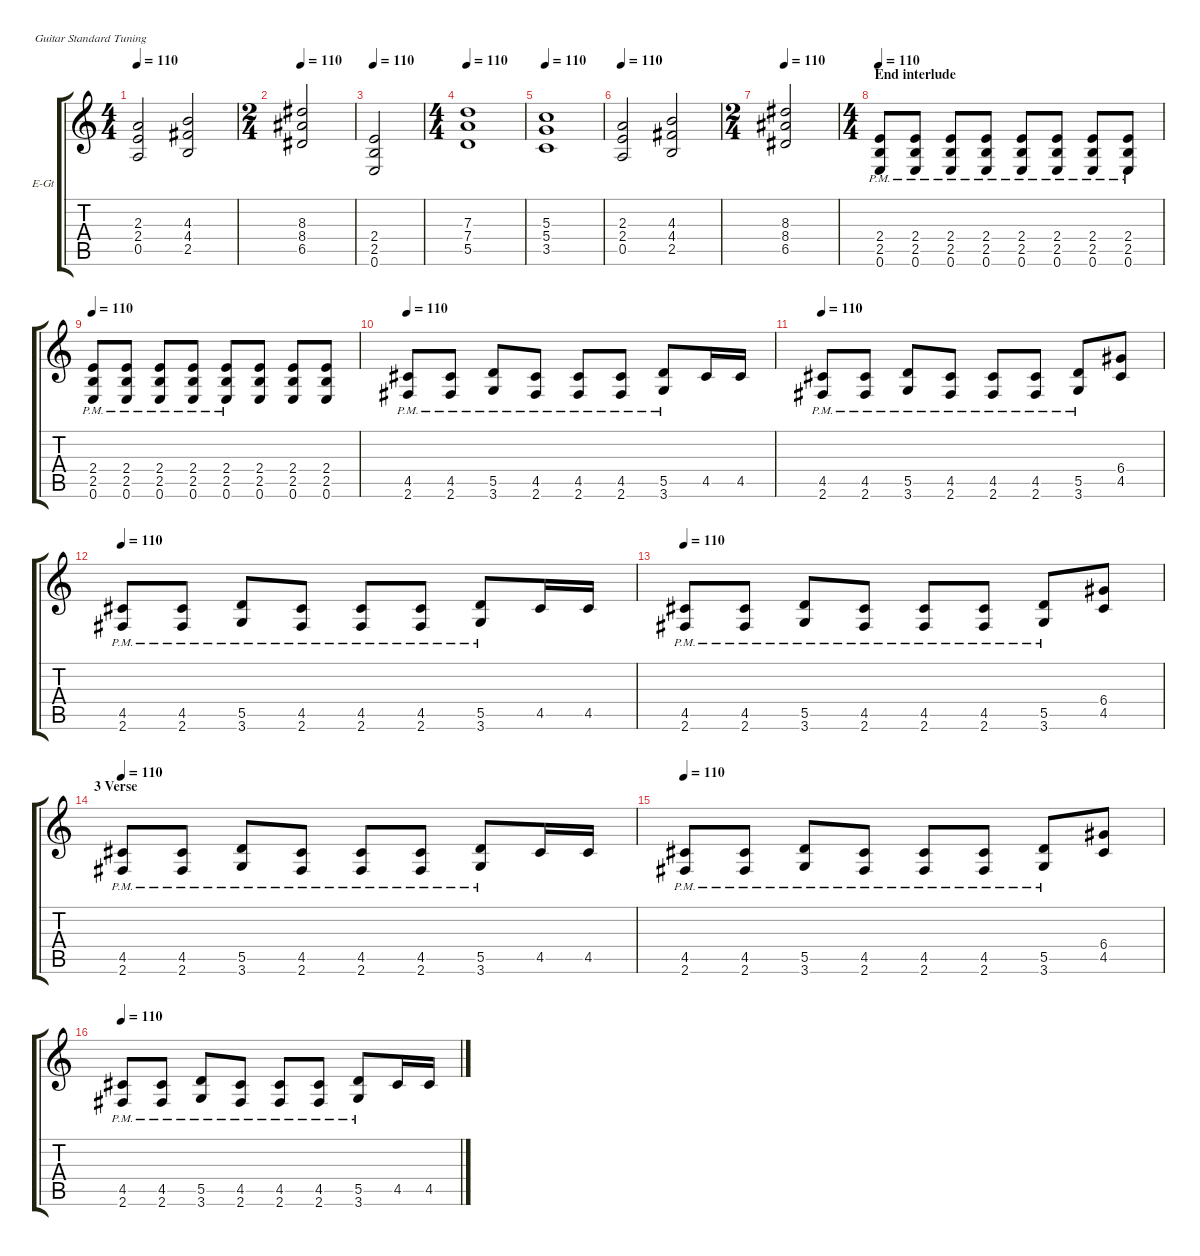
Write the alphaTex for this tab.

\hideDynamics
\bracketExtendMode groupsimilarinstruments
\firstSystemTrackNameOrientation horizontal
\otherSystemsTrackNameOrientation horizontal
\track ("James Hetfield" "E-Gt") {multiBarRest instrument distortionguitar}
\staff {score tabs}
\tuning (E4 B3 G3 D3 A2 E2)
\ts (4 4)
\tempo 110
\clef g2
\ks c
(2.3 2.4 0.5).2{dy f} (4.3 4.4 2.5).2 |
\ts (2 4)
\tempo 110
(8.3 8.4 6.5).2 |
\tempo 110
(2.4 2.5 0.6).2 |
\ts (4 4)
\tempo 110
(7.3 7.4 5.5).1 |
\tempo 110
(5.3 5.4 3.5).1 |
\tempo 110
(2.3 2.4 0.5).2 (4.3 4.4 2.5).2 |
\ts (2 4)
\tempo 110
(8.3 8.4 6.5).2 |
\ts (4 4)
\section ("" "End interlude")
\tempo 110
(2.4{pm} 2.5{pm} 0.6{pm}).8{dy fff} (2.4{pm} 2.5{pm} 0.6{pm}).8 (2.4{pm} 2.5{pm} 0.6{pm}).8 (2.4{pm} 2.5{pm} 0.6{pm}).8 (2.4{pm} 2.5{pm} 0.6{pm}).8 (2.4{pm} 2.5{pm} 0.6{pm}).8 (2.4{pm} 2.5{pm} 0.6{pm}).8 (2.4{pm} 2.5{pm} 0.6{pm}).8 |
\tempo 110
(2.4{pm} 2.5{pm} 0.6{pm}).8 (2.4{pm} 2.5{pm} 0.6{pm}).8 (2.4{pm} 2.5{pm} 0.6{pm}).8 (2.4{pm} 2.5{pm} 0.6{pm}).8 (2.4{pm} 2.5{pm} 0.6{pm}).8 (2.4 2.5 0.6).8 (2.4 2.5 0.6).8 (2.4 2.5 0.6).8 |
\tempo 110
(4.5{pm} 2.6{pm}).8 (4.5{pm} 2.6{pm}).8 (5.5{pm} 3.6{pm}).8{dy f} (4.5{pm} 2.6{pm}).8{dy fff} (4.5{pm} 2.6{pm}).8 (4.5{pm} 2.6{pm}).8 (5.5{pm} 3.6{pm}).8{dy f} 4.5.16{dy fff} 4.5.16 |
\tempo 110
(4.5{pm} 2.6{pm}).8 (4.5{pm} 2.6{pm}).8 (5.5{pm} 3.6{pm}).8 (4.5{pm} 2.6{pm}).8 (4.5{pm} 2.6{pm}).8 (4.5{pm} 2.6{pm}).8 (5.5{pm} 3.6{pm}).8 (6.4 4.5).8 |
\tempo 110
(4.5{pm} 2.6{pm}).8 (4.5{pm} 2.6{pm}).8 (5.5{pm} 3.6{pm}).8{dy f} (4.5{pm} 2.6{pm}).8{dy fff} (4.5{pm} 2.6{pm}).8 (4.5{pm} 2.6{pm}).8 (5.5{pm} 3.6{pm}).8{dy f} 4.5.16{dy fff} 4.5.16 |
\tempo 110
(4.5{pm} 2.6{pm}).8 (4.5{pm} 2.6{pm}).8 (5.5{pm} 3.6{pm}).8 (4.5{pm} 2.6{pm}).8 (4.5{pm} 2.6{pm}).8 (4.5{pm} 2.6{pm}).8 (5.5{pm} 3.6{pm}).8 (6.4 4.5).8 |
\section ("" "3 Verse")
\tempo 110
(4.5{pm} 2.6{pm}).8 (4.5{pm} 2.6{pm}).8 (5.5{pm} 3.6{pm}).8{dy f} (4.5{pm} 2.6{pm}).8{dy fff} (4.5{pm} 2.6{pm}).8 (4.5{pm} 2.6{pm}).8 (5.5{pm} 3.6{pm}).8{dy f} 4.5.16{dy fff} 4.5.16 |
\tempo 110
(4.5{pm} 2.6{pm}).8 (4.5{pm} 2.6{pm}).8 (5.5{pm} 3.6{pm}).8 (4.5{pm} 2.6{pm}).8 (4.5{pm} 2.6{pm}).8 (4.5{pm} 2.6{pm}).8 (5.5{pm} 3.6{pm}).8 (6.4 4.5).8 |
\tempo 110
(4.5{pm} 2.6{pm}).8 (4.5{pm} 2.6{pm}).8 (5.5{pm} 3.6{pm}).8{dy f} (4.5{pm} 2.6{pm}).8{dy fff} (4.5{pm} 2.6{pm}).8 (4.5{pm} 2.6{pm}).8 (5.5{pm} 3.6{pm}).8{dy f} 4.5.16{dy fff} 4.5.16
